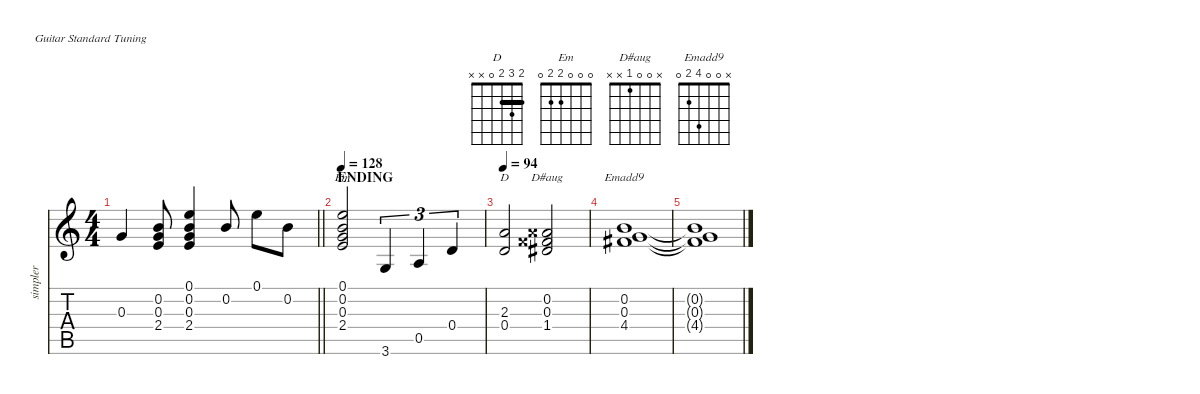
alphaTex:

\defaultSystemsLayout 4
\hideDynamics
\bracketExtendMode nobrackets
\otherSystemsTrackNameOrientation horizontal
\track ("Gtrs 1,2,3 comb.-simpler" "simpler") {defaultSystemsLayout 8 solo instrument electricguitarclean}
\staff {score tabs}
\tuning (E4 B3 G3 D3 A2 E2)
\chord ("D" 2 3 2 0 x x) {showfingering false barre 2}
\chord ("Em" 0 0 0 2 2 0) {showfingering false}
\chord ("D#aug" x 0 0 1 x x) {showfingering false}
\chord ("Emadd9" x 0 0 4 2 0) {showfingering false}
\ts (4 4)
\tempo (128 hide)
\clef g2
\barLineRight lightlight
\ks c
0.3.4{dy mp beam Up} (0.2 0.3 2.4).8{beam Up} (0.1 0.2 0.3 2.4).4{dy ff beam Up} 0.2.8{dy mp beam Up} 0.1.8{dy fff beam Down} 0.2.8{dy ff beam Down} |
\section ("" "ENDING")
\tempo 128
(0.2 0.3 2.4 0.1).2{ch "Em" dy f beam Up} 3.6.4{tu (3 2) dy mf beam Up} 0.5.4{tu (3 2) dy f beam Up} 0.4.4{tu (3 2) dy fff beam Up} |
\tempo 94
(2.3 0.4).2{ch "D" dy f beam Up} (0.3{acc x} 1.4{acc #} 0.2{acc x}).2{ch "D#aug" dy ff beam Up} |
(0.2 0.3 4.4{acc #}).1{ch "Emadd9" dy mf beam Up} |
(0.2{t} 0.3{t} 4.4{t acc #}).1{dy f beam Up}
